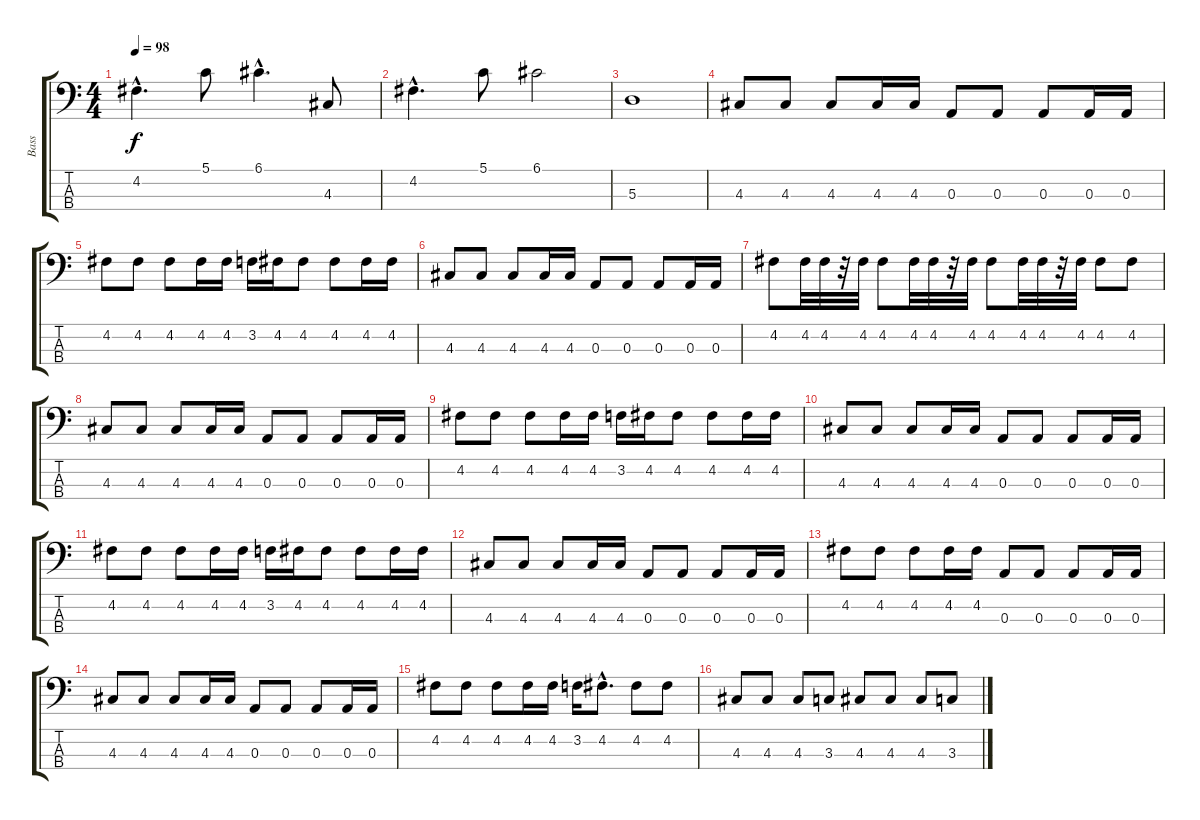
\track ("Bass" "Bass") {instrument electricbasspick}
\staff {score tabs}
\tuning (G2 D2 A1 E1) {hide}
\ts (4 4)
\tempo 98
\clef f4
\ks c
4.2{hac}.4{d dy f} 5.1.8 6.1{hac}.4{d} 4.3.8 |
4.2{hac}.4{d} 5.1.8 6.1.2 |
5.3.1 |
4.3.8 4.3.8 4.3.8 4.3.16 4.3.16 0.3.8 0.3.8 0.3.8 0.3.16 0.3.16 |
4.2.8 4.2.8 4.2.8 4.2.16 4.2.16 3.2.16 4.2.16 4.2.8 4.2.8 4.2.16 4.2.16 |
4.3.8 4.3.8 4.3.8 4.3.16 4.3.16 0.3.8 0.3.8 0.3.8 0.3.16 0.3.16 |
4.2.8 4.2.32 4.2.32 r.32 4.2.32 4.2.8 4.2.32 4.2.32 r.32 4.2.32 4.2.8 4.2.32 4.2.32 r.32 4.2.32 4.2.8 4.2.8 |
4.3.8 4.3.8 4.3.8 4.3.16 4.3.16 0.3.8 0.3.8 0.3.8 0.3.16 0.3.16 |
4.2.8 4.2.8 4.2.8 4.2.16 4.2.16 3.2.16 4.2.16 4.2.8 4.2.8 4.2.16 4.2.16 |
4.3.8 4.3.8 4.3.8 4.3.16 4.3.16 0.3.8 0.3.8 0.3.8 0.3.16 0.3.16 |
4.2.8 4.2.8 4.2.8 4.2.16 4.2.16 3.2.16 4.2.16 4.2.8 4.2.8 4.2.16 4.2.16 |
4.3.8 4.3.8 4.3.8 4.3.16 4.3.16 0.3.8 0.3.8 0.3.8 0.3.16 0.3.16 |
4.2.8 4.2.8 4.2.8 4.2.16 4.2.16 0.3.8 0.3.8 0.3.8 0.3.16 0.3.16 |
4.3.8 4.3.8 4.3.8 4.3.16 4.3.16 0.3.8 0.3.8 0.3.8 0.3.16 0.3.16 |
4.2.8 4.2.8 4.2.8 4.2.16 4.2.16 3.2.16 4.2{hac}.8{d} 4.2.8 4.2.8 |
4.3.8 4.3.8 4.3.8 3.3.8 4.3.8 4.3.8 4.3.8 3.3.8
